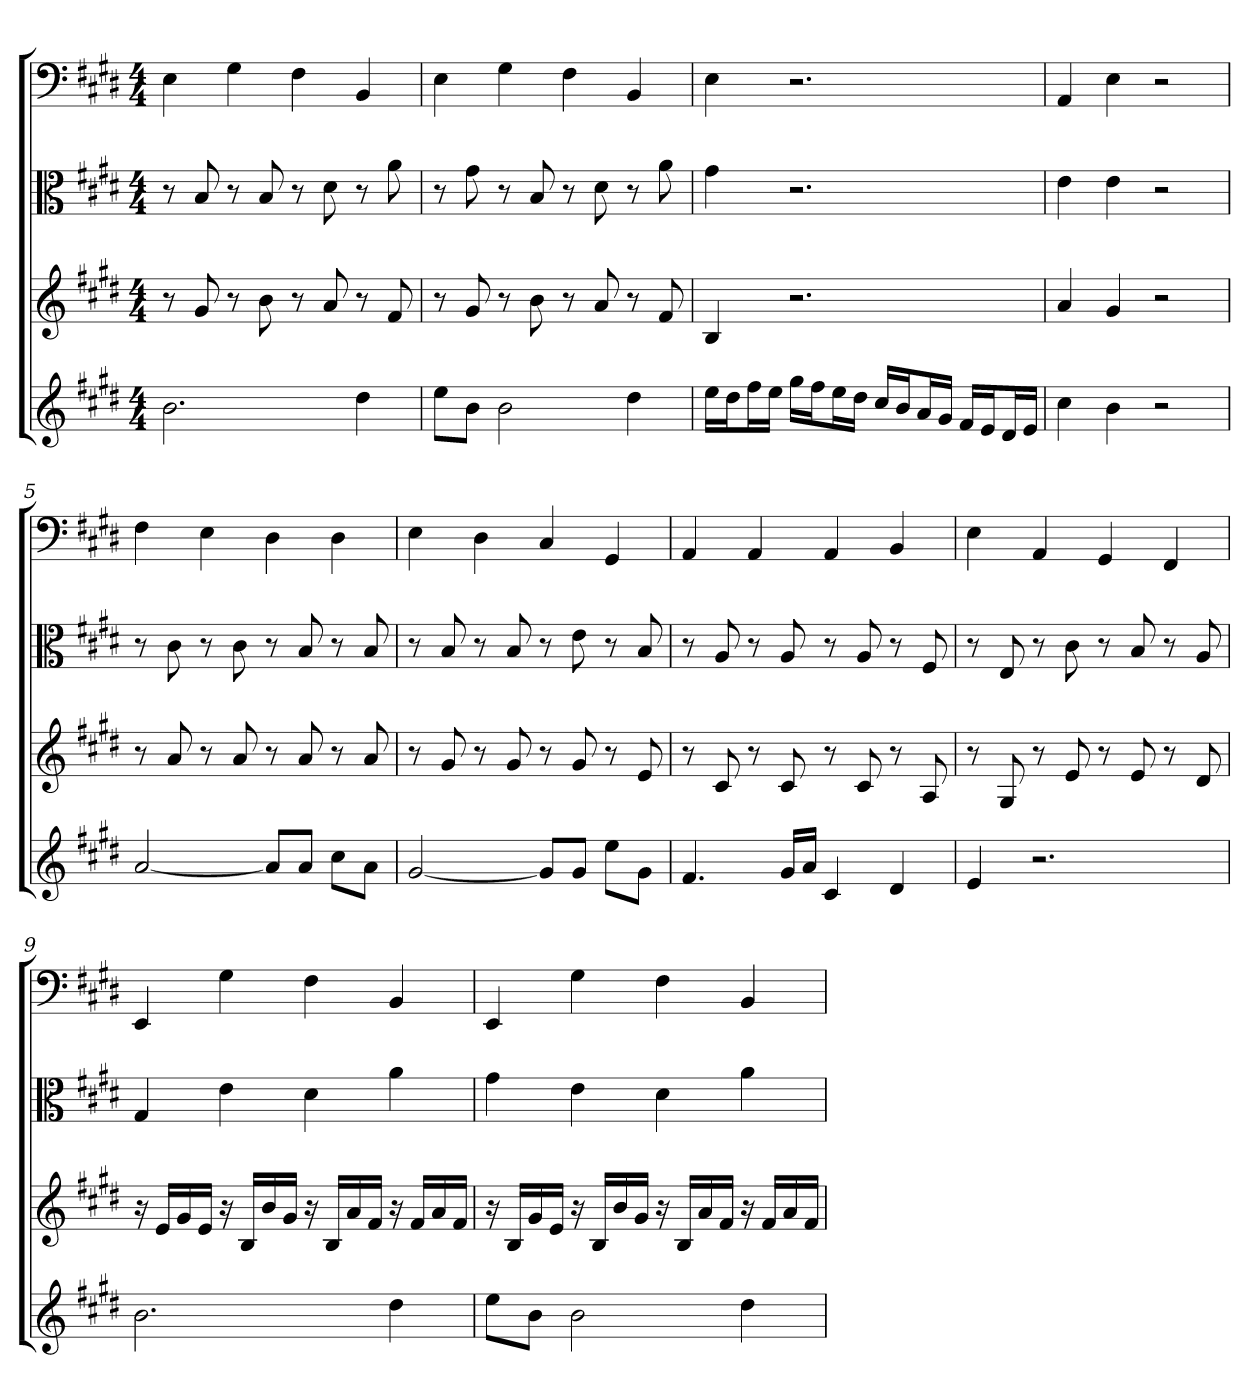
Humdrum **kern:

**kern	**kern	**kern	**kern
*part4	*part3	*part2	*part1
*staff4	*staff3	*staff2	*staff1
*	*	*clefC3	*clefF4
*k[f#c#g#d#]	*k[f#c#g#d#]	*k[f#c#g#d#]	*k[f#c#g#d#]
*E:	*E:	*E:	*E:
*M4/4	*M4/4	*M4/4	*M4/4
=1	=1	=1	=1
2.b	8r	8r	4E
.	8g#	8B	.
.	8r	8r	4G#
.	8b	8B	.
.	8r	8r	4F#
.	8a	8d#	.
4dd#	8r	8r	4BB
.	8f#	8a	.
=2	=2	=2	=2
8eeL	8r	8r	4E
8bJ	8g#	8g#	.
2b	8r	8r	4G#
.	8b	8B	.
.	8r	8r	4F#
.	8a	8d#	.
4dd#	8r	8r	4BB
.	8f#	8a	.
=3	=3	=3	=3
16eeLL	4B	4g#	4E
16dd#J	.	.	.
16ff#L	.	.	.
16eeJJ	.	.	.
16gg#LL	2.r	2.r	2.r
16ff#J	.	.	.
16eeL	.	.	.
16dd#JJ	.	.	.
16cc#LL	.	.	.
16bJ	.	.	.
16aL	.	.	.
16g#JJ	.	.	.
16f#LL	.	.	.
16eJ	.	.	.
16d#L	.	.	.
16eJJ	.	.	.
=4	=4	=4	=4
4cc#	4a	4e	4AA
4b	4g#	4e	4E
2r	2r	2r	2r
=5	=5	=5	=5
[2a	8r	8r	4F#
.	8a	8c#	.
.	8r	8r	4E
.	8a	8c#	.
8aL]	8r	8r	4D#
8aJ	8a	8B	.
8cc#L	8r	8r	4D#
8aJ	8a	8B	.
=6	=6	=6	=6
[2g#	8r	8r	4E
.	8g#	8B	.
.	8r	8r	4D#
.	8g#	8B	.
8g#L]	8r	8r	4C#
8g#J	8g#	8e	.
8eeL	8r	8r	4GG#
8g#J	8e	8B	.
=7	=7	=7	=7
4.f#	8r	8r	4AA
.	8c#	8A	.
.	8r	8r	4AA
16g#LL	8c#	8A	.
16aJJ	.	.	.
4c#	8r	8r	4AA
.	8c#	8A	.
4d#	8r	8r	4BB
.	8A	8F#	.
=8	=8	=8	=8
4e	8r	8r	4E
.	8G#	8E	.
2.r	8r	8r	4AA
.	8e	8c#	.
.	8r	8r	4GG#
.	8e	8B	.
.	8r	8r	4FF#
.	8d#	8A	.
=9	=9	=9	=9
2.b	16r	4G#	4EE
.	16eLL	.	.
.	16g#	.	.
.	16eJJ	.	.
.	16r	4e	4G#
.	16BLL	.	.
.	16b	.	.
.	16g#JJ	.	.
.	16r	4d#	4F#
.	16BLL	.	.
.	16a	.	.
.	16f#JJ	.	.
4dd#	16r	4a	4BB
.	16f#LL	.	.
.	16a	.	.
.	16f#JJ	.	.
=10	=10	=10	=10
8eeL	16r	4g#	4EE
.	16BLL	.	.
8bJ	16g#	.	.
.	16eJJ	.	.
2b	16r	4e	4G#
.	16BLL	.	.
.	16b	.	.
.	16g#JJ	.	.
.	16r	4d#	4F#
.	16BLL	.	.
.	16a	.	.
.	16f#JJ	.	.
4dd#	16r	4a	4BB
.	16f#LL	.	.
.	16a	.	.
.	16f#JJ	.	.
=	=	=	=
*-	*-	*-	*-
